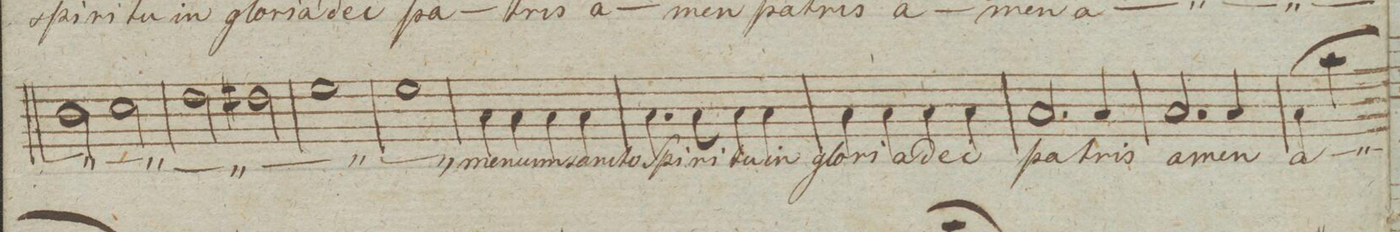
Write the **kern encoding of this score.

**kern	**text	**dynam
*I"Baſso.	*	*
*clefF4	*	*
*k[]	*	*
*met(c)	*	*
*M2/2	*	*
2D\	.	.
2E\	.	.
=199	=199	=199
2F\	.	.
2F#X\	.	.
=200	=200	=200
1G\	.	.
=201	=201	=201
1G\	.	.
=202	=202	=202
4C\	-men	.
4C\	um	.
4C\	san-	.
4C\	-cto	.
=203	=203	=203
4.C\	Spi-	.
8C\	-ri-	.
4C\	-tu	.
4C\	in	.
=204	=204	=204
4C\	glo-	.
4C\	-ria	.
4C\	de-	.
4C\	-i	.
=205	=205	=205
2.C/	pa-	.
4C/	-tris	.
=206	=206	=206
2.C/	a-	.
4C/	-men	.
=207	=207	=207
(4C/	a-	.
4c\	.	.
*-	*-	*-
